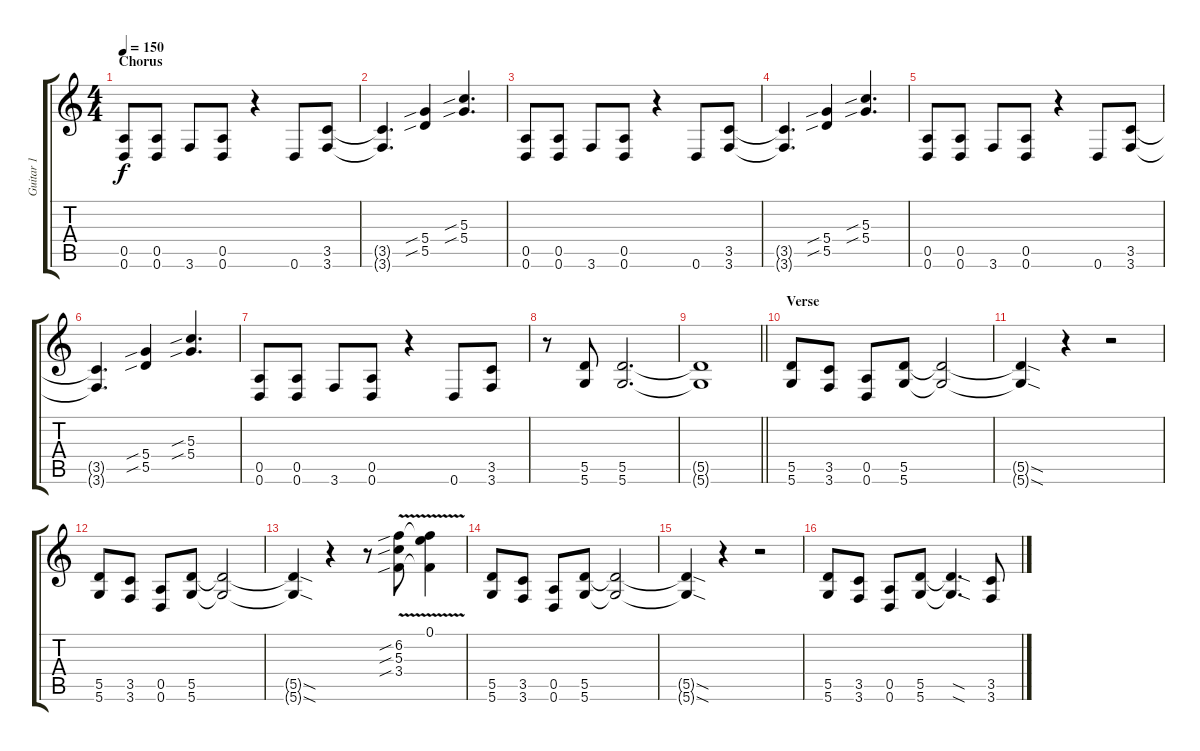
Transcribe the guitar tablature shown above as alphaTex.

\track ("Guitar 1" "Guitar 1") {instrument overdrivenguitar}
\staff {score tabs}
\tuning (E4 B3 G3 D3 A2 D2) {hide}
\ts (4 4)
\section ("" "Chorus")
\tempo 150
\clef g2
\ks c
(0.5 0.6).8{dy f} (0.5 0.6).8 3.6.8 (0.5 0.6).8 r.4 0.6.8 (3.5 3.6).8 |
(3.5{t} 3.6{t}).4{d} (5.4{sib} 5.5{sib}).4 (5.3{sib} 5.4{sib}).4{d} |
(0.5 0.6).8 (0.5 0.6).8 3.6.8 (0.5 0.6).8 r.4 0.6.8 (3.5 3.6).8 |
(3.5{t} 3.6{t}).4{d} (5.4{sib} 5.5{sib}).4 (5.3{sib} 5.4{sib}).4{d} |
(0.5 0.6).8 (0.5 0.6).8 3.6.8 (0.5 0.6).8 r.4 0.6.8 (3.5 3.6).8 |
(3.5{t} 3.6{t}).4{d} (5.4{sib} 5.5{sib}).4 (5.3{sib} 5.4{sib}).4{d} |
(0.5 0.6).8 (0.5 0.6).8 3.6.8 (0.5 0.6).8 r.4 0.6.8 (3.5 3.6).8 |
r.8 (5.5 5.6).8 (5.5 5.6).2{d} |
\barLineRight lightlight
(5.5{t} 5.6{t}).1 |
\section ("" "Verse")
(5.5 5.6).8 (3.5 3.6).8 (0.5 0.6).8 (5.5 5.6).8 (5.5{t} 5.6{t}).2 |
(5.5{sod t} 5.6{sod t}).4 r.4 r.2 |
(5.5 5.6).8 (3.5 3.6).8 (0.5 0.6).8 (5.5 5.6).8 (5.5{t} 5.6{t}).2 |
(5.5{sod t} 5.6{sod t}).4 r.4 r.8 (6.2{v sib} 5.3{v sib} 3.4{v sib}).8 (0.1 6.2{t} 3.4{t}).4 |
(5.5 5.6).8 (3.5 3.6).8 (0.5 0.6).8 (5.5 5.6).8 (5.5{t} 5.6{t}).2 |
(5.5{sod t} 5.6{sod t}).4 r.4 r.2 |
(5.5 5.6).8 (3.5 3.6).8 (0.5 0.6).8 (5.5 5.6).8 (5.5{sod t} 5.6{sod t}).4{d} (3.5 3.6).8
